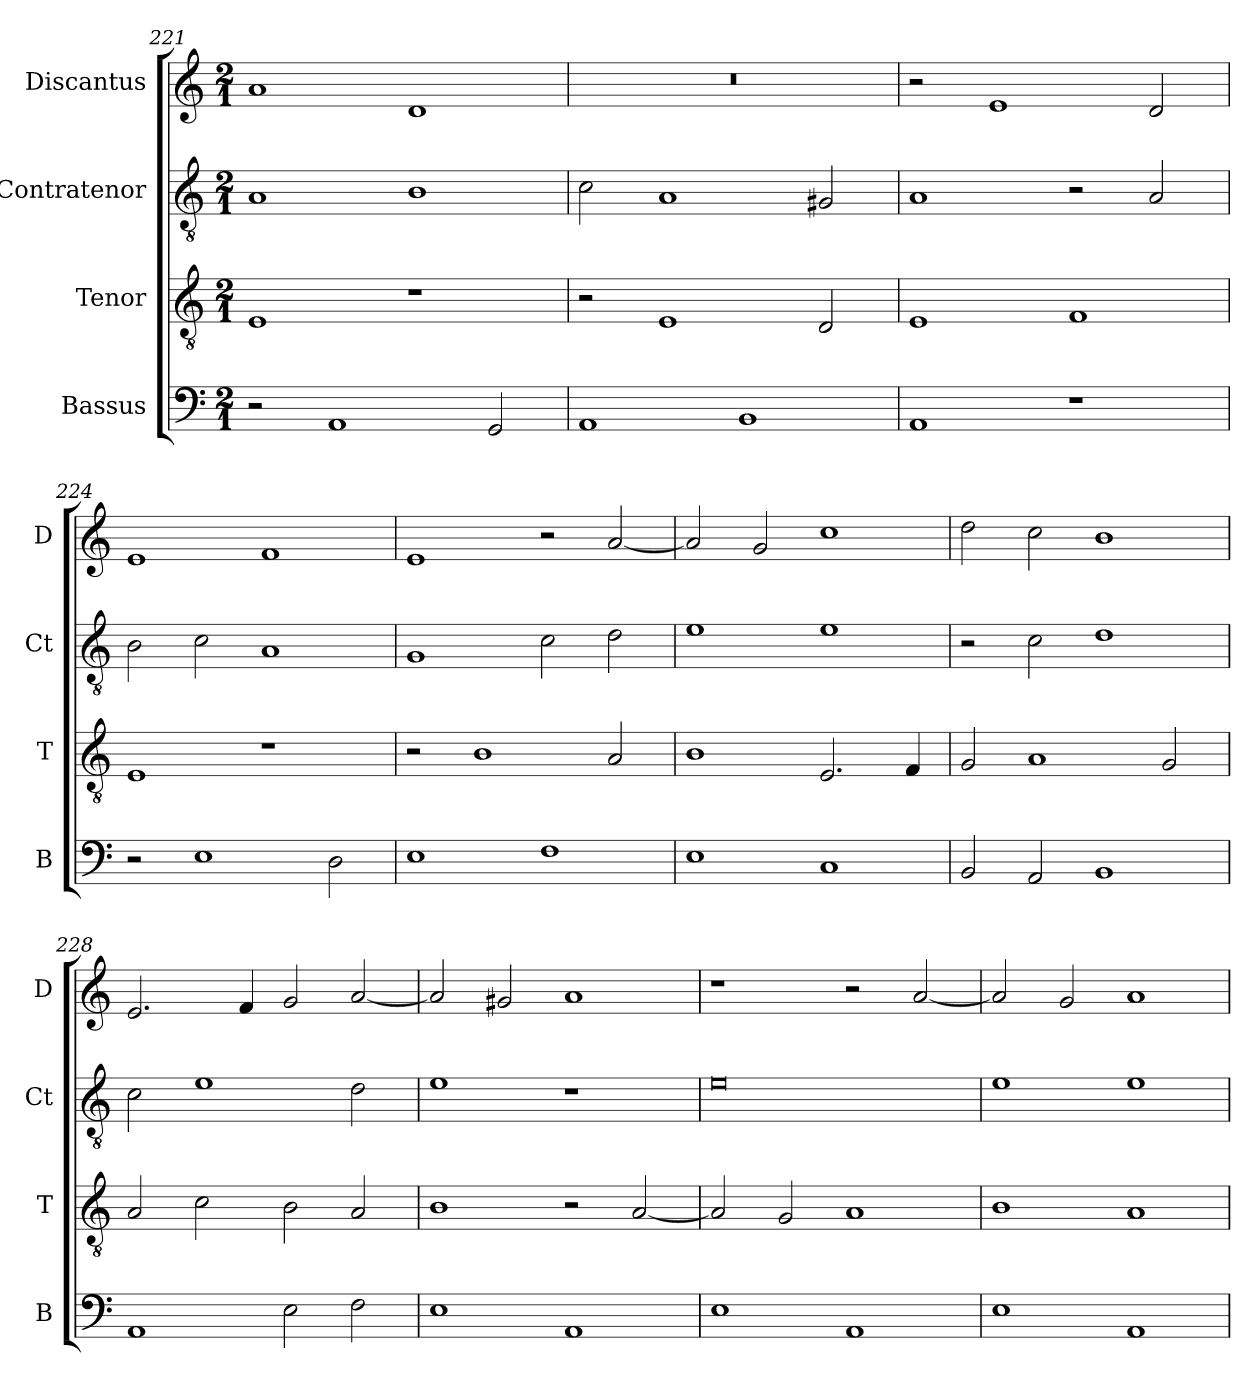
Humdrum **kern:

**kern	**kern	**kern	**kern
*part4	*part3	*part2	*part1
*staff4	*staff3	*staff2	*staff1
*I"Bassus	*I"Tenor	*I"Contratenor	*I"Discantus
*I'B	*I'T	*I'Ct	*I'D
*clefF4	*clefGv2	*clefGv2	*clefG2
*k[]	*k[]	*k[]	*k[]
*M2/1	*M2/1	*M2/1	*M2/1
=221	=221	=221	=221
2r	1E	1A	1a
1AA	.	.	.
.	1r	1B	1d
2GG/	.	.	.
=222	=222	=222	=222
1AA	2r	2c\	0r
.	1E	1A	.
1BB	.	.	.
.	2D/	2G#X/	.
=223	=223	=223	=223
1AA	1E	1A	2r
.	.	.	1e
1r	1F	2r	.
.	.	2A/	2d/
=224	=224	=224	=224
2r	1E	2B\	1e
1E	.	2c\	.
.	1r	1A	1f
2D\	.	.	.
=225	=225	=225	=225
1E	2r	1G	1e
.	1B	.	.
1F	.	2c\	2r
.	2A/	2d\	[2a/
=226	=226	=226	=226
1E	1B	1e	2a/]
.	.	.	2g/
1C	2.E/	1e	1cc
.	4F/	.	.
=227	=227	=227	=227
2BB/	2G/	2r	2dd\
2AA/	1A	2c\	2cc\
1BB	.	1d	1b
.	2G/	.	.
=228	=228	=228	=228
1AA	2A/	2c\	2.e/
.	2c\	1e	.
.	.	.	4f/
2E\	2B\	.	2g/
2F\	2A/	2d\	[2a/
=229	=229	=229	=229
1E	1B	1e	2a/]
.	.	.	2g#X/
1AA	2r	1r	1a
.	[2A/	.	.
=230	=230	=230	=230
1E	2A/]	0e	1r
.	2G/	.	.
1AA	1A	.	2r
.	.	.	[2a/
=231	=231	=231	=231
1E	1B	1e	2a/]
.	.	.	2g/
1AA	1A	1e	1a
=	=	=	=
*-	*-	*-	*-
